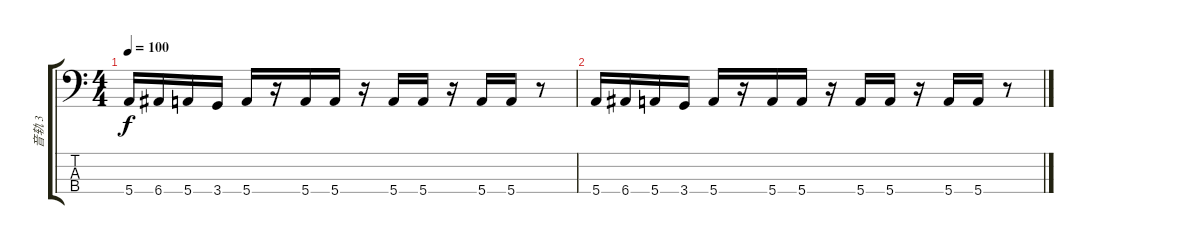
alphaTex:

\track ("音轨 3" "音轨 3") {instrument electricbassfinger}
\staff {score tabs}
\tuning (G2 D2 A1 E1) {hide}
\ts (4 4)
\tempo 100
\clef f4
\ks c
5.4.16{dy f} 6.4.16 5.4.16 3.4.16 5.4.16 r.16 5.4.16 5.4.16 r.16 5.4.16 5.4.16 r.16 5.4.16 5.4.16 r.8 |
5.4.16 6.4.16 5.4.16 3.4.16 5.4.16 r.16 5.4.16 5.4.16 r.16 5.4.16 5.4.16 r.16 5.4.16 5.4.16 r.8
